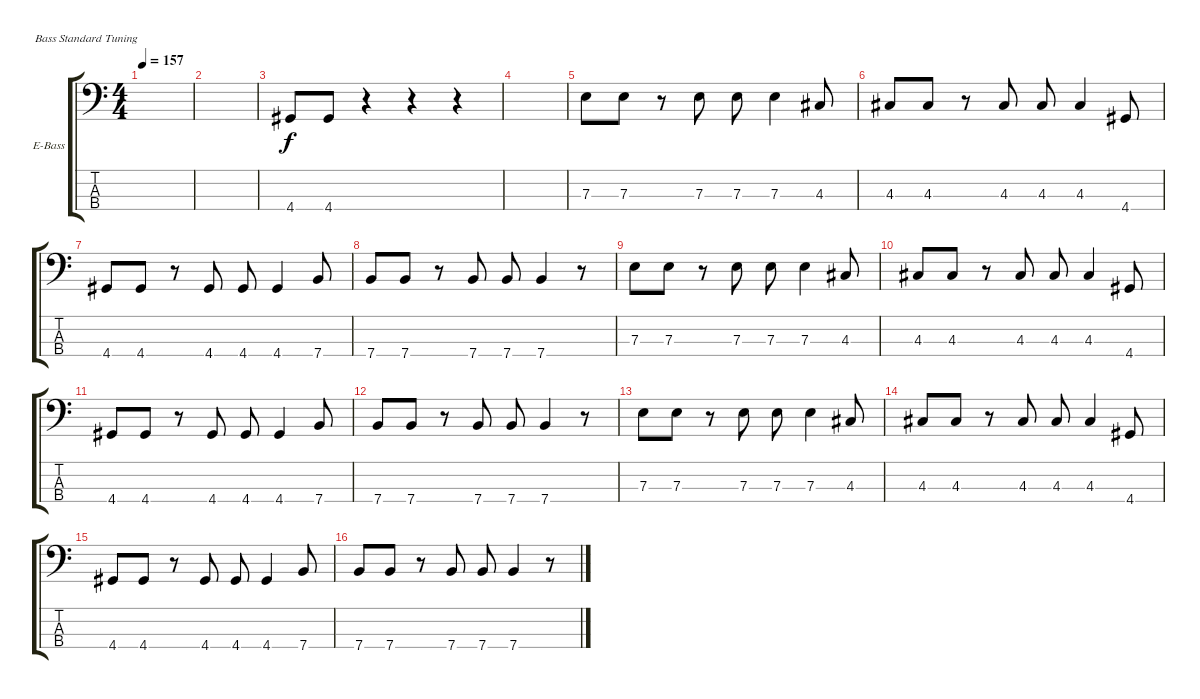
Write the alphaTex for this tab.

\defaultSystemsLayout 4
\bracketExtendMode groupsimilarinstruments
\firstSystemTrackNameOrientation horizontal
\otherSystemsTrackNameOrientation horizontal
\track ("Electric Bass" "E-Bass") {instrument electricbassfinger}
\staff {score tabs}
\tuning (G2 D2 A1 E1)
\ts (4 4)
\tempo 157
\clef f4
\ks c
|
|
4.4.8 4.4.8 r.4 r.4 r.4 |
|
7.3.8 7.3.8 r.8 7.3.8 7.3.8 7.3.4 4.3.8 |
4.3.8 4.3.8 r.8 4.3.8 4.3.8 4.3.4 4.4.8 |
4.4.8 4.4.8 r.8 4.4.8 4.4.8 4.4.4 7.4.8 |
7.4.8 7.4.8 r.8 7.4.8 7.4.8 7.4.4 r.8 |
7.3.8 7.3.8 r.8 7.3.8 7.3.8 7.3.4 4.3.8 |
4.3.8 4.3.8 r.8 4.3.8 4.3.8 4.3.4 4.4.8 |
4.4.8 4.4.8 r.8 4.4.8 4.4.8 4.4.4 7.4.8 |
7.4.8 7.4.8 r.8 7.4.8 7.4.8 7.4.4 r.8 |
7.3.8 7.3.8 r.8 7.3.8 7.3.8 7.3.4 4.3.8 |
4.3.8 4.3.8 r.8 4.3.8 4.3.8 4.3.4 4.4.8 |
4.4.8 4.4.8 r.8 4.4.8 4.4.8 4.4.4 7.4.8 |
7.4.8 7.4.8 r.8 7.4.8 7.4.8 7.4.4 r.8
